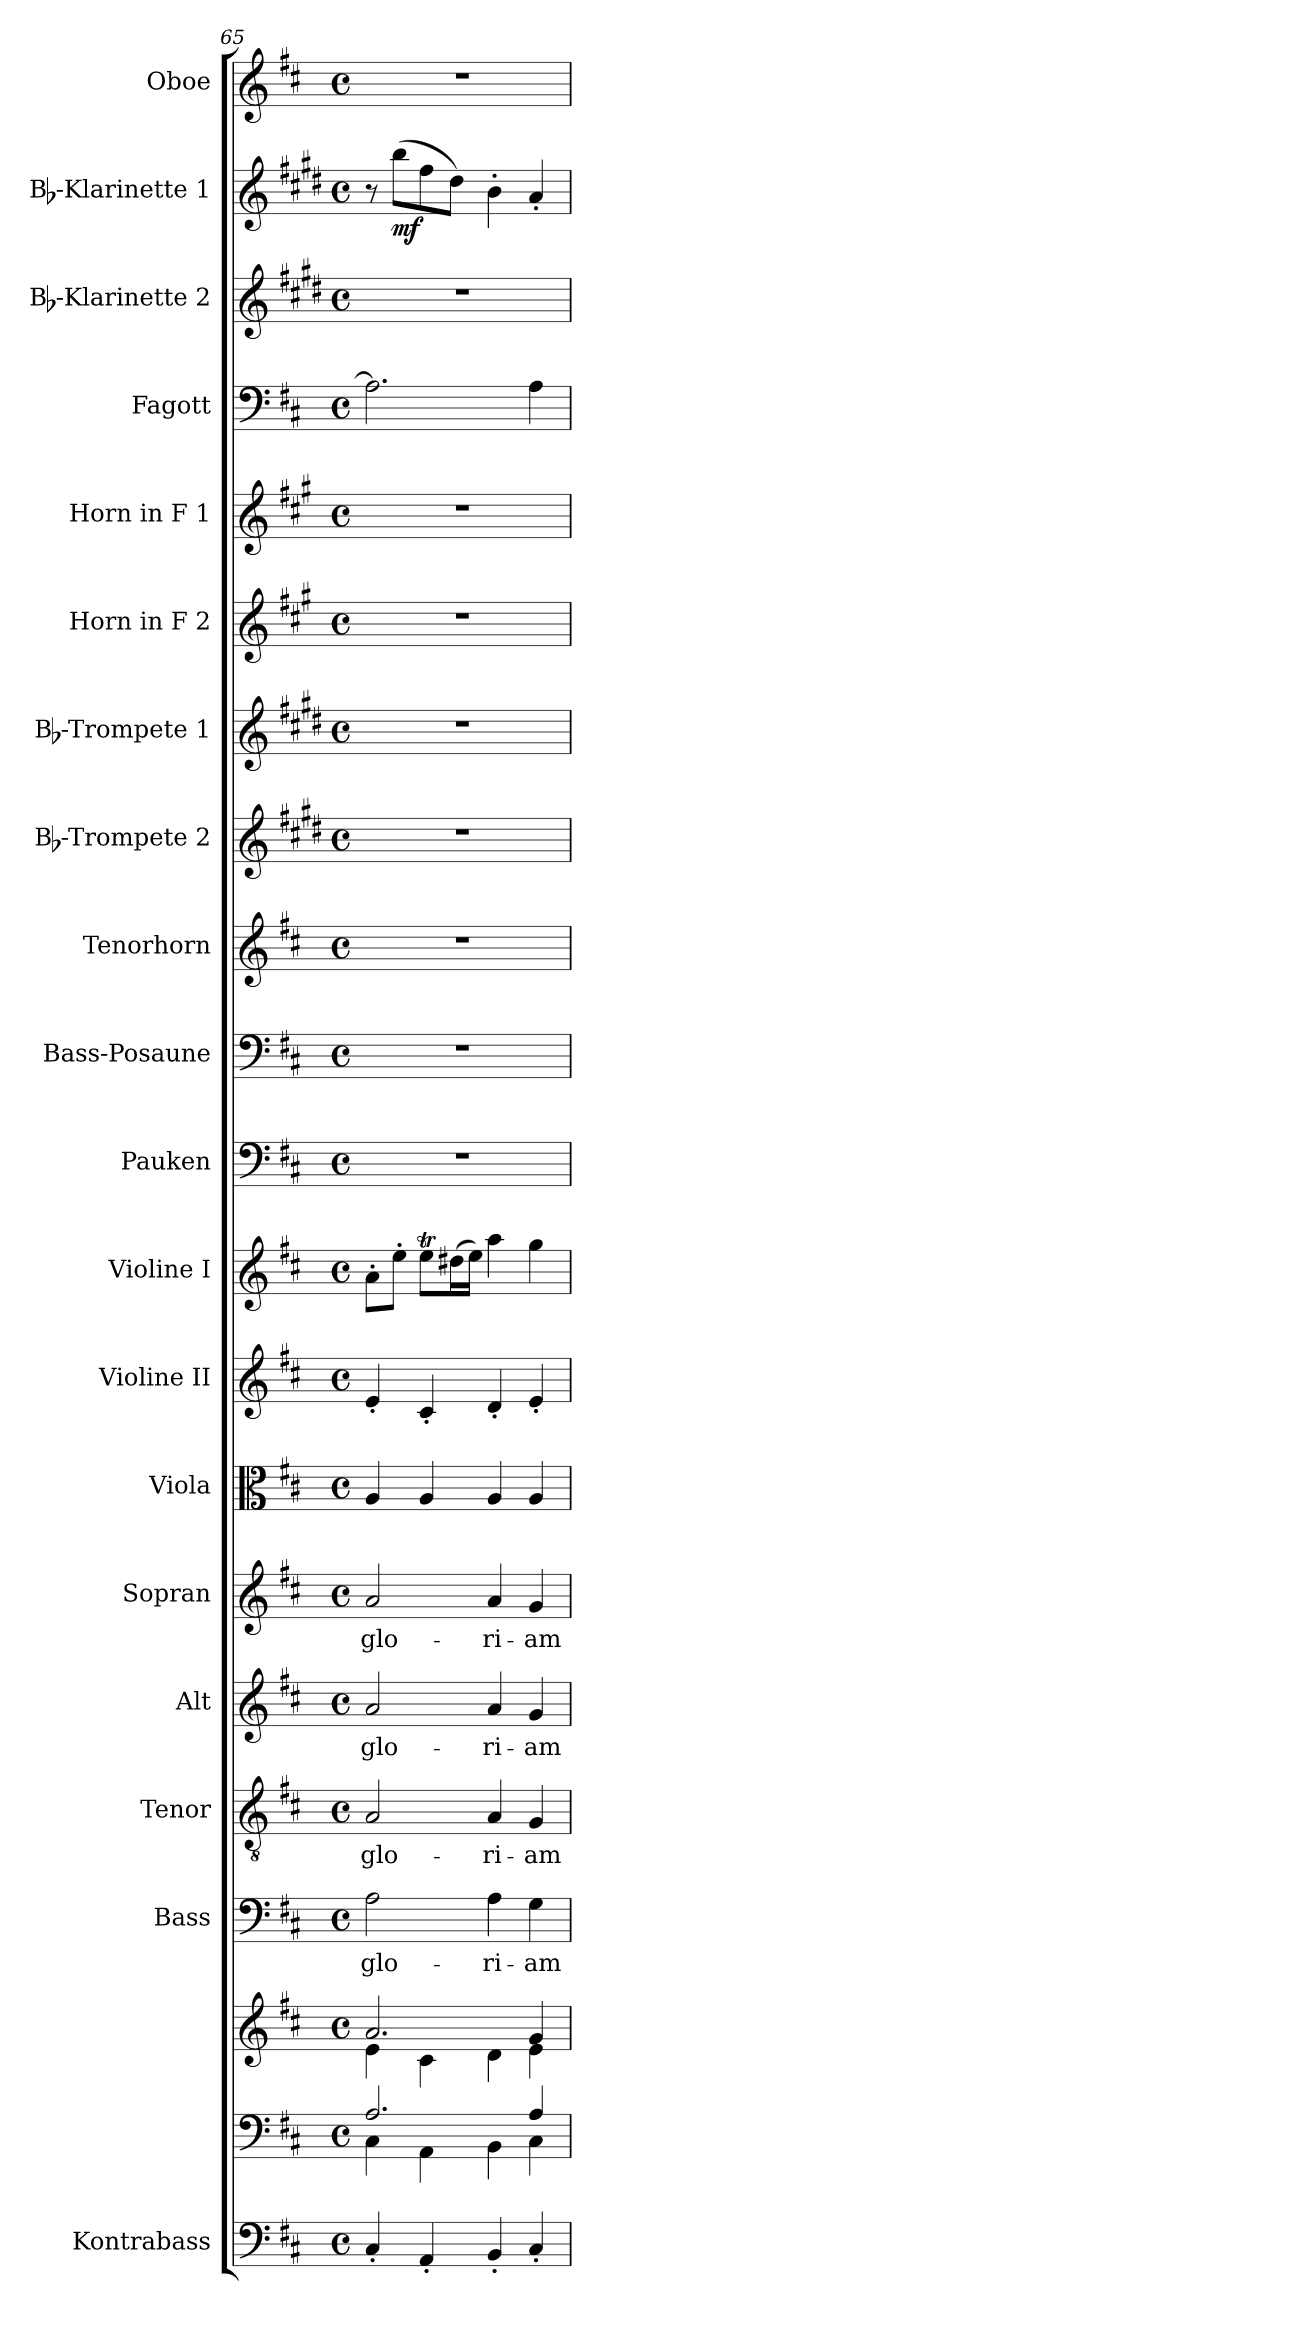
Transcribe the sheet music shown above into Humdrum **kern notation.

**kern	**kern	**kern	**kern	**text	**kern	**text	**kern	**text	**kern	**text	**kern	**kern	**kern	**kern	**kern	**kern	**kern	**kern	**kern	**kern	**kern	**kern	**kern	**dynam	**kern
*part20	*part19	*part19	*part18	*part18	*part17	*part17	*part16	*part16	*part15	*part15	*part14	*part13	*part12	*part11	*part10	*part9	*part8	*part7	*part6	*part5	*part4	*part3	*part2	*part2	*part1
*staff21	*staff20	*staff19	*staff18	*staff18	*staff17	*staff17	*staff16	*staff16	*staff15	*staff15	*staff14	*staff13	*staff12	*staff11	*staff10	*staff9	*staff8	*staff7	*staff6	*staff5	*staff4	*staff3	*staff2	*staff2	*staff1
*I"Kontrabass	*	*	*I"Bass	*	*I"Tenor	*	*I"Alt	*	*I"Sopran	*	*I"Viola	*I"Violine II	*I"Violine I	*I"Pauken	*I"Bass-Posaune	*I"Tenorhorn	*I"Bb-Trompete 2	*I"Bb-Trompete 1	*I"Horn in F 2	*I"Horn in F 1	*I"Fagott	*I"Bb-Klarinette 2	*I"Bb-Klarinette 1	*	*I"Oboe
*I'Kb.	*	*	*I'B.	*	*I'T.	*	*I'A.	*	*I'S.	*	*I'Vla.	*I'Vl. II	*I'Vl. I	*I'Pk.	*I'B. Pos.	*I'T. Hrn.	*I'Bb Trp. 2	*I'Bb Trp. 1	*	*	*I'Fg.	*I'Bb Kl. 2	*I'Bb Kl. 1	*	*I'Ob.
*clefF4	*clefF4	*clefG2	*clefF4	*	*clefGv2	*	*clefG2	*	*clefG2	*	*clefC3	*clefG2	*clefG2	*clefF4	*clefF4	*clefG2	*clefG2	*clefG2	*clefG2	*clefG2	*clefF4	*clefG2	*clefG2	*	*clefG2
*ITrd7c12	*	*	*	*	*	*	*	*	*	*	*	*	*	*	*	*ITrd8c14	*ITrd1c2	*ITrd1c2	*ITrd4c7	*ITrd4c7	*	*ITrd1c2	*ITrd1c2	*	*
*k[f#c#]	*k[f#c#]	*k[f#c#]	*k[f#c#]	*	*k[f#c#]	*	*k[f#c#]	*	*k[f#c#]	*	*k[f#c#]	*k[f#c#]	*k[f#c#]	*k[f#c#]	*k[f#c#]	*k[f#c#]	*k[f#c#]	*k[f#c#]	*k[f#c#]	*k[f#c#]	*k[f#c#]	*k[f#c#]	*k[f#c#]	*	*k[f#c#]
*D:	*D:	*D:	*D:	*	*D:	*	*D:	*	*D:	*	*D:	*D:	*D:	*D:	*D:	*D:	*D:	*D:	*D:	*D:	*D:	*D:	*D:	*	*D:
*M4/4	*M4/4	*M4/4	*M4/4	*	*M4/4	*	*M4/4	*	*M4/4	*	*M4/4	*M4/4	*M4/4	*M4/4	*M4/4	*M4/4	*M4/4	*M4/4	*M4/4	*M4/4	*M4/4	*M4/4	*M4/4	*	*M4/4
*met(c)	*met(c)	*met(c)	*met(c)	*	*met(c)	*	*met(c)	*	*met(c)	*	*met(c)	*met(c)	*met(c)	*met(c)	*met(c)	*met(c)	*met(c)	*met(c)	*met(c)	*met(c)	*met(c)	*met(c)	*met(c)	*	*met(c)
=65	=65	=65	=65	=65	=65	=65	=65	=65	=65	=65	=65	=65	=65	=65	=65	=65	=65	=65	=65	=65	=65	=65	=65	=65	=65
*	*^	*^	*	*	*	*	*	*	*	*	*	*	*	*	*	*	*	*	*	*	*	*	*	*	*
!	!	!	!	!	!	!LO:LY:b	!	!LO:LY:b	!	!LO:LY:b	!	!LO:LY:b	!	!	!	!	!	!	!	!	!	!	!	!	!	!	!
4CC#'</	2.A/	4C#\	2.a/	4e\	2A\	glo-	2A/	glo-	2a/	glo-	2a/	glo-	4A/	4e'</	8a'>\L	1r	1r	1r	1r	1r	1r	1r	2.A\]	1r	8r	.	1r
!	!	!	!	!	!	!	!	!	!	!	!	!	!	!	!	!	!	!	!	!	!	!	!	!	!	!LO:DY:b	!
.	.	.	.	.	.	.	.	.	.	.	.	.	.	.	8ee'>\J	.	.	.	.	.	.	.	.	.	(>8aa\L	mf	.
4AAA'</	.	4AA\	.	4c#\	.	.	.	.	.	.	.	.	4A/	4c#'</	8eeT\L	.	.	.	.	.	.	.	.	.	8ee\	.	.
.	.	.	.	.	.	.	.	.	.	.	.	.	.	.	(>16dd#X\L	.	.	.	.	.	.	.	.	.	8cc#\J)	.	.
.	.	.	.	.	.	.	.	.	.	.	.	.	.	.	16ee\JJ)	.	.	.	.	.	.	.	.	.	.	.	.
!	!	!	!	!	!	!LO:LY:b	!	!LO:LY:b	!	!LO:LY:b	!	!LO:LY:b	!	!	!	!	!	!	!	!	!	!	!	!	!	!	!
4BBB'</	.	4BB\	.	4d\	4A\	-ri-	4A/	-ri-	4a/	-ri-	4a/	-ri-	4A/	4d'</	4aa\	.	.	.	.	.	.	.	.	.	4a'>\	.	.
!	!	!	!	!	!	!LO:LY:b	!	!LO:LY:b	!	!LO:LY:b	!	!LO:LY:b	!	!	!	!	!	!	!	!	!	!	!	!	!	!	!
4CC#'</	4A/	4C#\	4g/	4e\	4G\	-am	4G/	-am	4g/	-am	4g/	-am	4A/	4e'</	4gg\	.	.	.	.	.	.	.	4A\	.	4g'</	.	.
*	*v	*v	*	*	*	*	*	*	*	*	*	*	*	*	*	*	*	*	*	*	*	*	*	*	*	*	*
*	*	*v	*v	*	*	*	*	*	*	*	*	*	*	*	*	*	*	*	*	*	*	*	*	*	*	*
=	=	=	=	=	=	=	=	=	=	=	=	=	=	=	=	=	=	=	=	=	=	=	=	=	=
*-	*-	*-	*-	*-	*-	*-	*-	*-	*-	*-	*-	*-	*-	*-	*-	*-	*-	*-	*-	*-	*-	*-	*-	*-	*-
